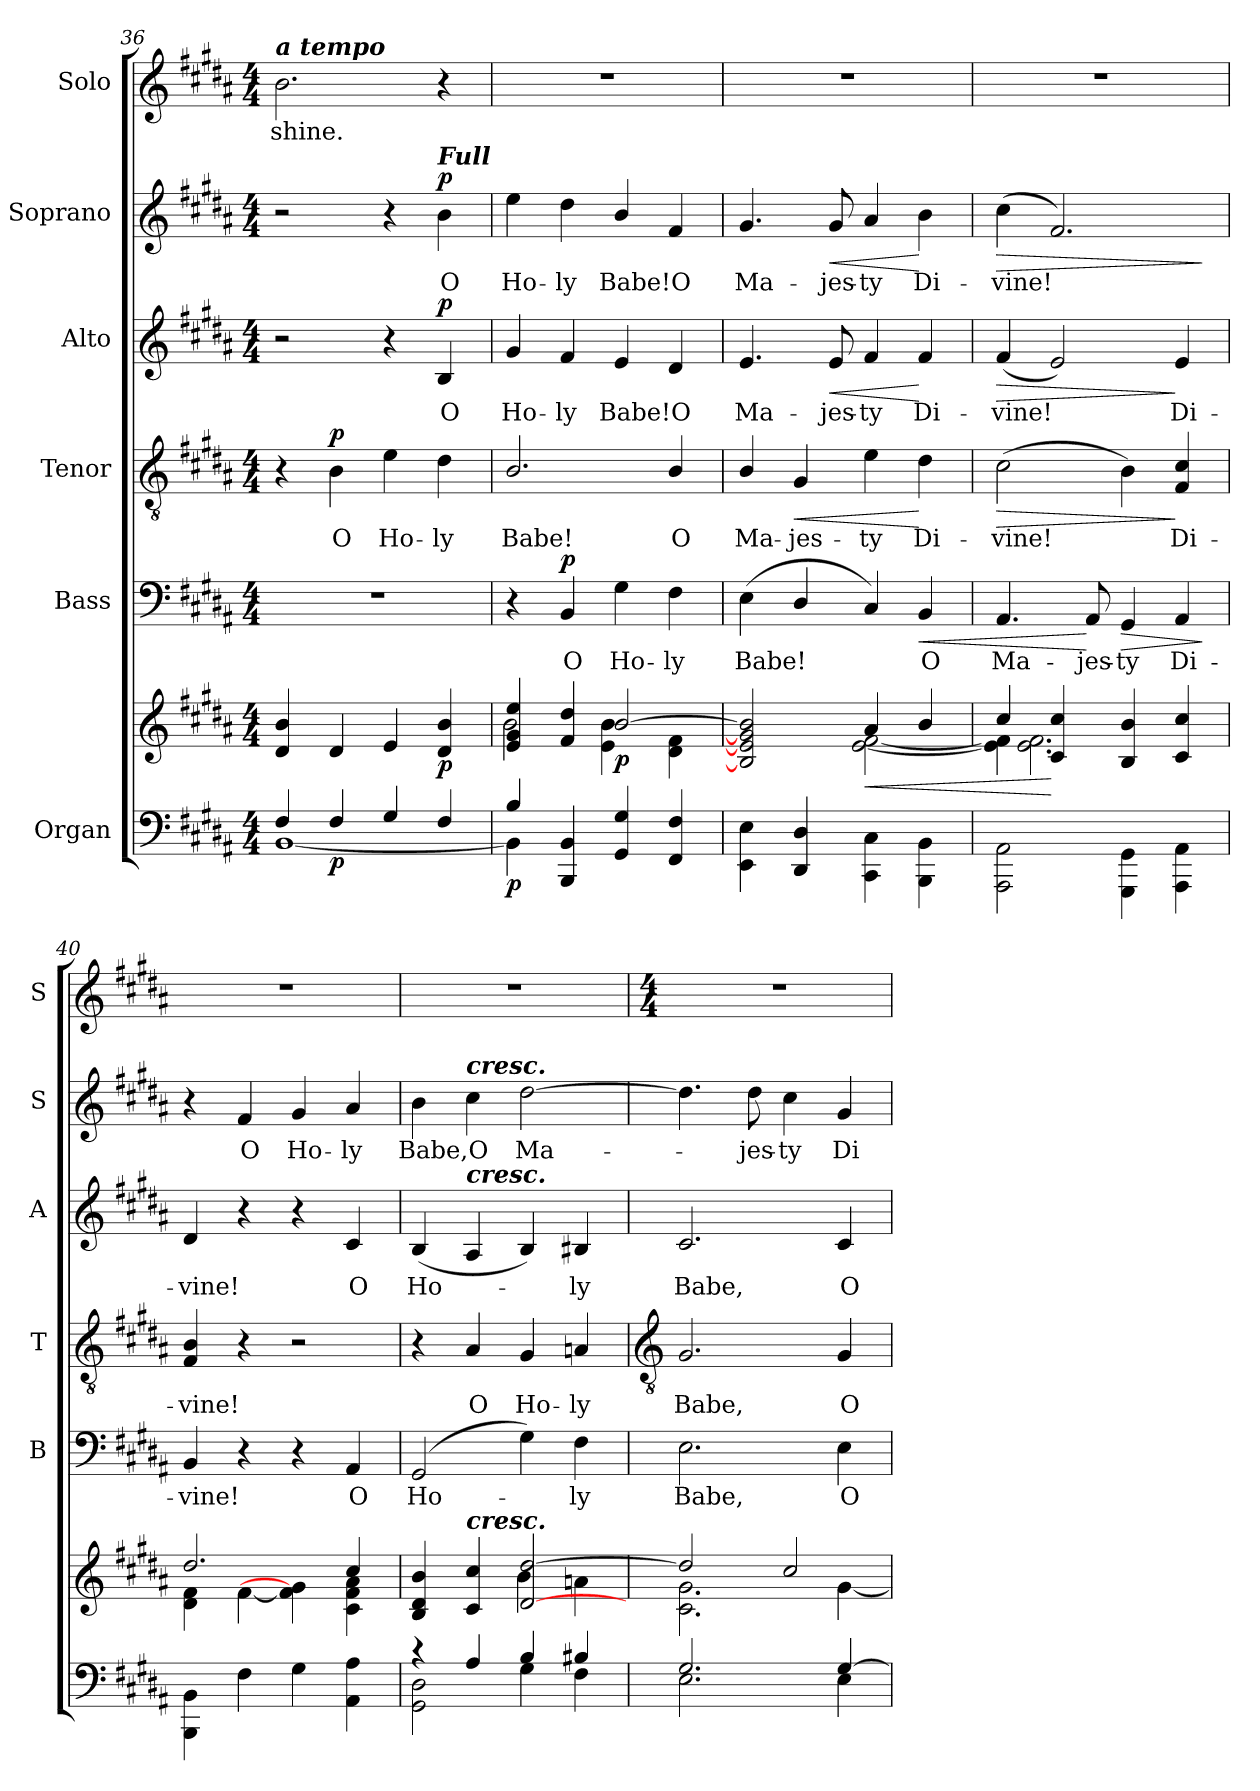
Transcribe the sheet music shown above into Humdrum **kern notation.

**kern	**kern	**dynam	**kern	**text	**dynam	**kern	**text	**dynam	**kern	**text	**dynam	**kern	**text	**dynam	**kern	**text
*part6	*part6	*part6	*part5	*part5	*part5	*part4	*part4	*part4	*part3	*part3	*part3	*part2	*part2	*part2	*part1	*part1
*staff7	*staff6	*staff6/7	*staff5	*staff5	*staff5	*staff4	*staff4	*staff4	*staff3	*staff3	*staff3	*staff2	*staff2	*staff2	*staff1	*staff1
*I"Organ	*	*	*I"Bass	*	*	*I"Tenor	*	*	*I"Alto	*	*	*I"Soprano	*	*	*I"Solo	*
*	*	*	*I'B	*	*	*I'T	*	*	*I'A	*	*	*I'S	*	*	*I'S	*
!!LO:LB:g=z
*clefF4	*clefG2	*	*clefF4	*	*	*clefGv2	*	*	*clefG2	*	*	*clefG2	*	*	*clefG2	*
*k[f#c#g#d#a#]	*k[f#c#g#d#a#]	*	*k[f#c#g#d#a#]	*	*	*k[f#c#g#d#a#]	*	*	*k[f#c#g#d#a#]	*	*	*k[f#c#g#d#a#]	*	*	*k[f#c#g#d#a#]	*
*B:	*B:	*	*B:	*	*	*B:	*	*	*B:	*	*	*B:	*	*	*B:	*
*M4/4	*M4/4	*	*M4/4	*	*	*M4/4	*	*	*M4/4	*	*	*M4/4	*	*	*M4/4	*
=36	=36	=36	=36	=36	=36	=36	=36	=36	=36	=36	=36	=36	=36	=36	=36	=36
*^	*^	*	*	*	*	*	*	*	*	*	*	*	*	*	*	*
!	!	!	!	!	!	!	!	!	!	!	!	!	!	!	!	!	!LO:TX:a:Bi:t=a tempo	!
!	!	!	!	!	!	!	!	!	!	!	!	!	!	!	!	!	!	!LO:LY:b
4F#/	[1BB	4d#/ 4b/	1ryy	.	1r	.	.	4r	.	.	2r	.	.	2r	.	.	2.b	shine.
!	!	!	!	!LO:DY:b=2	!	!	!	!	!LO:LY:b	!LO:DY:b	!	!	!	!	!	!	!	!
4F#/	.	4d#/	.	p	.	.	.	4B	O	p	.	.	.	.	.	.	.	.
!	!	!	!	!	!	!	!	!	!LO:LY:b	!	!	!	!	!	!	!	!	!
4G#/	.	4e/	.	.	.	.	.	4e	Ho-	.	4r	.	.	4r	.	.	.	.
!	!	!	!	!	!	!	!	!	!	!	!	!	!	!LO:TX:a:Bi:t=Full	!	!	!	!
!	!	!	!	!LO:DY:b	!	!	!	!	!LO:LY:b	!	!	!LO:LY:b	!LO:DY:b	!	!LO:LY:b	!LO:DY:b	!	!
4F#/	.	4d#/ 4b/	.	p	.	.	.	4d#	-ly	.	4B	O	p	4b	O	p	4r	.
=37	=37	=37	=37	=37	=37	=37	=37	=37	=37	=37	=37	=37	=37	=37	=37	=37	=37	=37
!	!	!	!	!LO:DY:b=2	!	!	!	!	!LO:LY:b	!	!	!LO:LY:b	!	!	!LO:LY:b	!	!	!
4B/	4BB\]	4e/ 4g#/ 4ee/	2b\	p	4r	.	.	2.B/	Babe!	.	4g#	Ho-	.	4ee	Ho-	.	1r	.
!	!	!	!	!	!	!LO:LY:b	!LO:DY:b	!	!	!	!	!LO:LY:b	!	!	!LO:LY:b	!	!	!
2.ryy	4BBB 4BB	4f#/ 4dd#/	.	.	4BB	O	p	.	.	.	4f#	-ly	.	4dd#	-ly	.	.	.
!	!	!	!	!LO:DY:b	!	!LO:LY:b	!	!	!	!	!	!LO:LY:b	!	!	!LO:LY:b	!	!	!
.	4GG# 4G#	[2b/	4e\ 4b\	p	4G#	Ho-	.	.	.	.	4e	Babe!	.	4b/	Babe!	.	.	.
!	!	!	!	!	!	!LO:LY:b	!	!	!LO:LY:b	!	!	!LO:LY:b	!	!	!LO:LY:b	!	!	!
.	4FF# 4F#	.	4d#\ 4f#\	.	4F#	-ly	.	4B/	O	.	4d#	O	.	4f#	O	.	.	.
=38	=38	=38	=38	=38	=38	=38	=38	=38	=38	=38	=38	=38	=38	=38	=38	=38	=38	=38
!	!	!	!	!	!	!LO:LY:b	!	!	!LO:LY:b	!	!	!LO:LY:b	!	!	!LO:LY:b	!	!	!
1ryy	4EE 4E	2B/] 2e/] 2g#/] 2b/]	2ryy	.	(<4E	Babe!	.	4B/	Ma-	.	4.e	Ma-	.	4.g#	Ma-	.	1r	.
!	!	!	!	!	!	!	!	!	!LO:LY:b	!LO:HP:b	!	!	!	!	!	!	!	!
.	4DD#/ 4D#/	.	.	.	4D#/	.	.	4G#	-jes-	<	.	.	.	.	.	.	.	.
!	!	!	!	!	!	!	!	!	!	!	!	!LO:LY:b	!LO:HP:b	!	!LO:LY:b	!LO:HP:b	!	!
.	.	.	.	.	.	.	.	.	.	.	8e	-jes-	<	8g#	-jes-	<	.	.
!	!	!	!	!LO:HP:b	!	!	!	!	!LO:LY:b	!	!	!LO:LY:b	!	!	!LO:LY:b	!	!	!
.	4CC# 4C#	4a#/	[2e\ [2f#\	<	4C#)	.	.	4e	-ty	.	4f#	-ty	.	4a#	-ty	.	.	.
!	!	!	!	!	!	!LO:LY:b	!LO:HP:b	!	!LO:LY:b	!	!	!LO:LY:b	!	!	!LO:LY:b	!	!	!
.	4BBB 4BB	4b/	.	.	4BB	O	<	4d#	Di-	[	4f#	Di-	[	4b	Di-	[	.	.
=39	=39	=39	=39	=39	=39	=39	=39	=39	=39	=39	=39	=39	=39	=39	=39	=39	=39	=39
!	!	!	!	!	!	!LO:LY:b	!	!	!LO:LY:b	!LO:HP:b	!	!LO:LY:b	!LO:HP:b	!	!LO:LY:b	!LO:HP:b	!	!
1ryy	2AAA# 2AA#	4cc#/	4e\] 4f#\]	.	4.AA#	Ma-	.	(>2c#	-vine!	>	(<4f#	-vine!	>	(<4cc#	-vine!	>	1r	.
.	.	4c#/ 4cc#/	2.e\ 2.f#\	[	.	.	.	.	.	.	2e)	.	.	2.f#)	.	.	.	.
!	!	!	!	!	!	!LO:LY:b	!	!	!	!	!	!	!	!	!	!	!	!
.	.	.	.	.	8AA#	-jes-	[	.	.	.	.	.	.	.	.	.	.	.
!	!	!	!	!	!	!LO:LY:b	!LO:HP:b	!	!	!	!	!	!	!	!	!	!	!
.	4GGG# 4GG#	4B/ 4b/	.	.	4GG#	-ty	>	4B)	.	.	.	.	.	.	.	.	.	.
!	!	!	!	!	!	!LO:LY:b	!	!	!LO:LY:b	!	!	!LO:LY:b	!	!	!	!	!	!
.	4AAA# 4AA#	4c#/ 4cc#/	.	.	4AA#	Di-	.	4F# 4c#	Di-	]	4e	Di-	]	.	.	.	.	.
*v	*v	*	*	*	*	*	*	*	*	*	*	*	*	*	*	*	*	*
*	*v	*v	*	*	*	*	*	*	*	*	*	*	*	*	*	*	*
.	.	.	.	.	]	.	.	.	.	.	.	.	.	]	.	.
=40	=40	=40	=40	=40	=40	=40	=40	=40	=40	=40	=40	=40	=40	=40	=40	=40
*^	*^	*	*	*	*	*	*	*	*	*	*	*	*	*	*	*
!	!	!	!	!	!	!LO:LY:b	!	!	!LO:LY:b	!	!	!LO:LY:b	!	!	!	!	!	!
1ryy	4BBB 4BB	2.dd#/	4d#\ 4f#\	.	4BB	-vine!	.	4F# 4B	-vine!	.	4d#	-vine!	.	4r	.	.	1r	.
!	!	!	!	!	!	!	!	!	!	!	!	!	!	!	!LO:LY:b	!	!	!
.	4F#	.	[4f#\	.	4r	.	.	4r	.	.	4r	.	.	4f#	O	.	.	.
!	!	!	!	!	!	!	!	!	!	!	!	!	!	!	!LO:LY:b	!	!	!
.	4G#	.	4f#\] 4g#\]	.	4r	.	.	2r	.	.	4r	.	.	4g#	Ho-	.	.	.
!	!	!	!	!	!	!LO:LY:b	!	!	!	!	!	!LO:LY:b	!	!	!LO:LY:b	!	!	!
.	4AA# 4A#	4cc#/	4c#\ 4f#\ 4a#\	.	4AA#	O	.	.	.	.	4c#	O	.	4a#	-ly	.	.	.
=41	=41	=41	=41	=41	=41	=41	=41	=41	=41	=41	=41	=41	=41	=41	=41	=41	=41	=41
!	!	!	!	!	!	!LO:LY:b	!	!	!	!	!	!LO:LY:b	!	!	!LO:LY:b	!	!	!
4r	2GG#\ 2D#\	4B/ 4d#/ 4b/	2ryy	.	(<2GG#	Ho-	.	4r	.	.	(<4B	Ho-	.	4b	Babe,	.	1r	.
!	!	!	!	!	!	!	!	!	!	!	!	!	!	!LO:TX:a:Bi:t=cresc.	!	!	!	!
!	!	!	!	!	!	!	!	!	!	!	!LO:TX:a:Bi:t=cresc.	!	!	!	!	!	!	!
!	!	!LO:TX:a:Bi:t=cresc.	!	!	!	!	!	!	!	!	!	!	!	!	!	!	!	!
!	!	!	!	!	!	!	!	!	!LO:LY:b	!	!	!	!	!	!LO:LY:b	!	!	!
4A#/	.	4c#/ 4cc#/	.	.	.	.	.	4A#	O	.	4A#	.	.	4cc#	O	.	.	.
!	!	!	!	!	!	!	!	!	!LO:LY:b	!	!	!	!	!	!LO:LY:b	!	!	!
4B/	4G#	[2d#/ [2dd#/	4b\	.	4G#)	.	.	4G#	Ho-	.	4B)	.	.	[2dd#	Ma-	.	.	.
!	!	!	!	!	!	!LO:LY:b	!	!	!LO:LY:b	!	!	!LO:LY:b	!	!	!	!	!	!
4B#X/	4F#	.	4an\	.	4F#	ly	.	4An	-ly	.	4B#X	ly	.	.	.	.	.	.
!!LO:LB:g=z
=42	=42	=42	=42	=42	=42	=42	=42	=42	=42	=42	=42	=42	=42	=42	=42	=42	=42	=42
*	*	*	*	*	*	*	*	*clefGv2	*	*	*	*	*	*	*	*	*	*
*	*	*	*	*	*	*	*	*	*	*	*	*	*	*	*	*	*M4/4	*
!	!	!	!	!	!	!LO:LY:b	!	!	!LO:LY:b	!	!	!LO:LY:b	!	!	!	!	!	!
2.G#/	2.E	2dd#/]	2.c#\ 2.g#\	.	2.E	Babe,	.	2.G#	Babe,	.	2.c#	Babe,	.	4.dd#]	.	.	1r	.
!	!	!	!	!	!	!	!	!	!	!	!	!	!	!	!LO:LY:b	!	!	!
.	.	.	.	.	.	.	.	.	.	.	.	.	.	8dd#	jes-	.	.	.
!	!	!	!	!	!	!	!	!	!	!	!	!	!	!	!LO:LY:b	!	!	!
.	.	2cc#/	.	.	.	.	.	.	.	.	.	.	.	4cc#	-ty	.	.	.
!	!	!	!	!	!	!LO:LY:b	!	!	!LO:LY:b	!	!	!LO:LY:b	!	!	!LO:LY:b	!	!	!
[4G#/	4E	.	[4g#\	.	4E	O	.	4G#	O	.	4c#	O	.	4g#	Di-	.	.	.
*v	*v	*	*	*	*	*	*	*	*	*	*	*	*	*	*	*	*	*
*	*v	*v	*	*	*	*	*	*	*	*	*	*	*	*	*	*	*
=	=	=	=	=	=	=	=	=	=	=	=	=	=	=	=	=
*-	*-	*-	*-	*-	*-	*-	*-	*-	*-	*-	*-	*-	*-	*-	*-	*-
